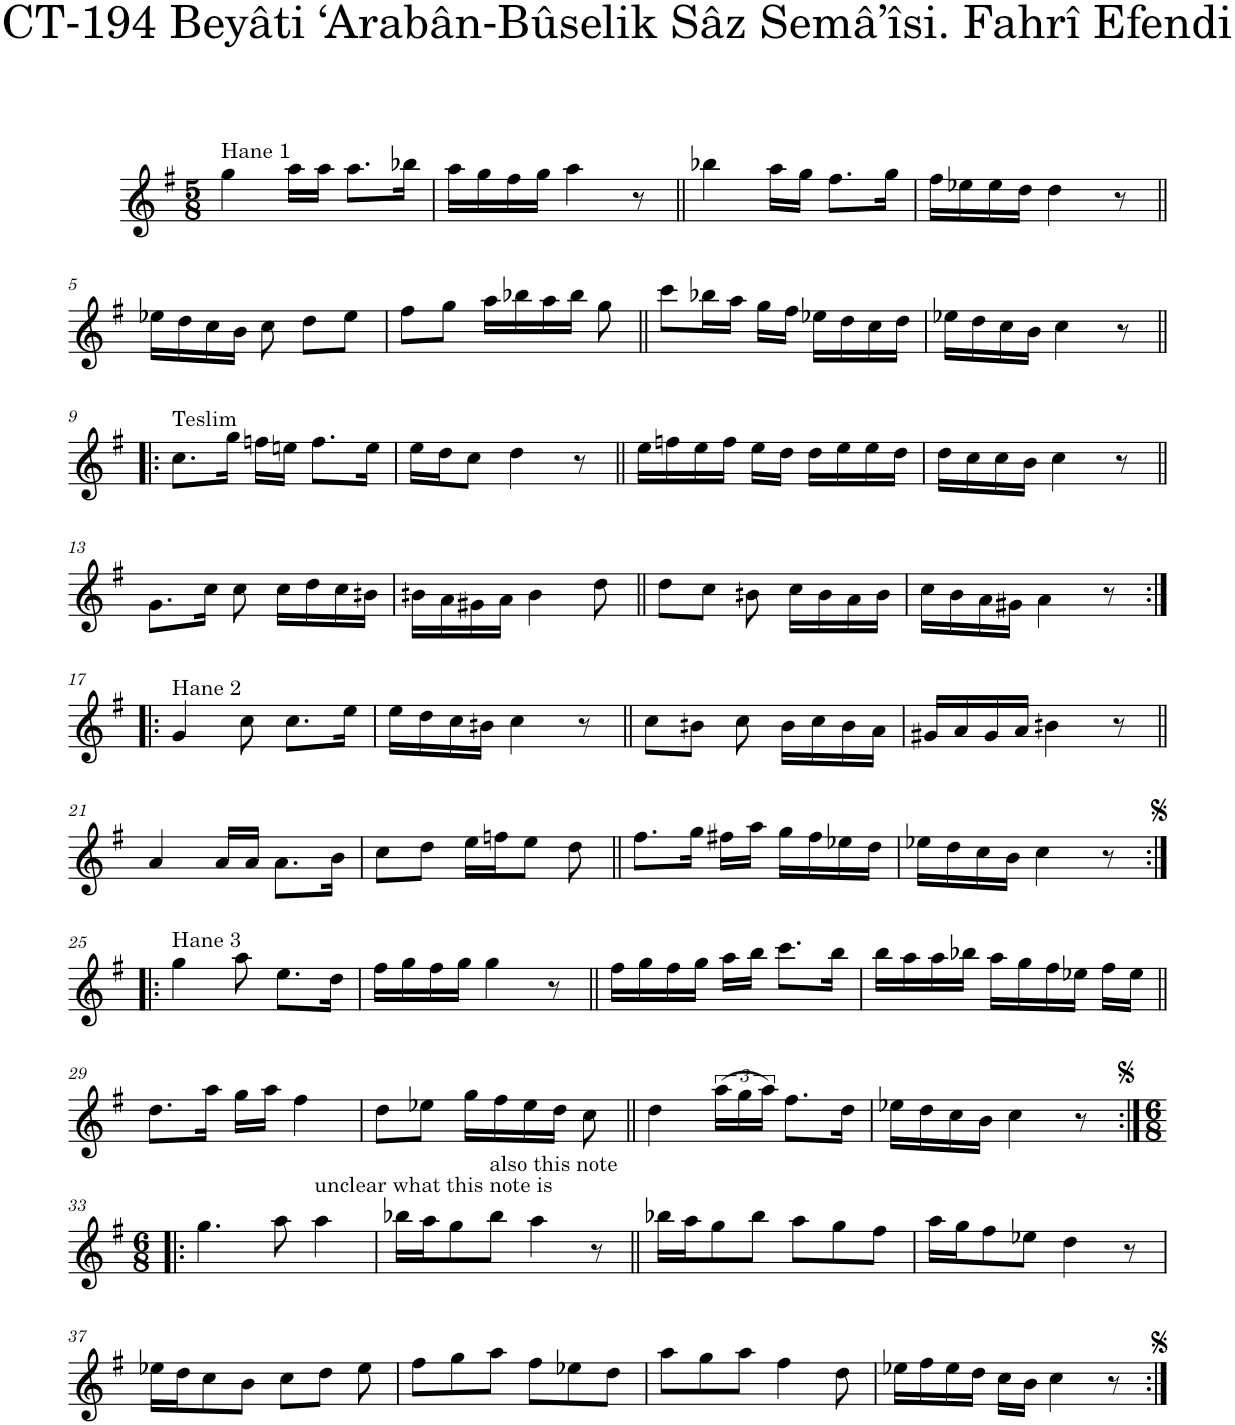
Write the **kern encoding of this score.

**kern
*part1
*staff1
*I"Voice
*I'Vo.
*clefG2
*k[f#]
*M5/8
=1
!LO:TX:a:t=Hane 1
4gg\
16aa\LL
16aa\JJ
8.aa\L
16bb-X\Jk
=2
16aa\LL
16gg\
16ff#\
16gg\JJ
4aa\
8r
=3||
4bb-X\
16aa\LL
16gg\JJ
8.ff#\L
16gg\Jk
=4
16ff#\LL
16ee-X\
16ee-\
16dd\JJ
4dd\
8r
!!LO:LB:g=z
=5||
16ee-X\LL
16dd\
16cc\
16b\JJ
8cc\
8dd\L
8ee-\J
=6
8ff#\L
8gg\J
16aa\LL
16bb-X\
16aa\
16bb-\JJ
8gg\
=7||
8ccc\L
16bb-X\L
16aa\JJ
16gg\LL
16ff#\JJ
16ee-X\LL
16dd\
16cc\
16dd\JJ
=8
16ee-X\LL
16dd\
16cc\
16b\JJ
4cc\
8r
!!LO:LB:g=z
=9!|:
!LO:TX:a:t=Teslim
8.cc\L
16gg\Jk
16ffn\LL
16een\JJ
8.ff\L
16ee\Jk
=10
16ee\LL
16dd\J
8cc\J
4dd\
8r
=11||
16ee\LL
16ffn\
16ee\
16ff\JJ
16ee\LL
16dd\JJ
16dd\LL
16ee\
16ee\
16dd\JJ
=12
16dd\LL
16cc\
16cc\
16b\JJ
4cc\
8r
!!LO:LB:g=z
=13||
8.g\L
16cc\Jk
8cc\
16cc\LL
16dd\
16cc\
16bn\JJ
=14
16bn\LL
16a\
16g#X\
16a\JJ
4b\
8dd\
=15||
8dd\L
8cc\J
8bn\
16cc\LL
16b\
16a\
16b\JJ
=16
16cc\LL
16b\
16a\
16g#X\JJ
4a\
8r
!!LO:LB:g=z
=17:|!|:
!LO:TX:a:t=Hane 2
4g/
8cc\
8.cc\L
16ee\Jk
=18
16ee\LL
16dd\
16cc\
16bn\JJ
4cc\
8r
=19||
8cc\L
8bn\J
8cc\
16b\LL
16cc\
16b\
16a\JJ
=20
16g#X/LL
16a/
16g#/
16a/JJ
4bn\
8r
!!LO:LB:g=z
=21||
4a/
16a/LL
16a/JJ
8.a\L
16b\Jk
=22
8cc\L
8dd\J
16ee\LL
16ffn\J
8ee\J
8dd\
=23||
8.ff#\L
16gg\Jk
16ff#X\LL
16aa\JJ
16gg\LL
16ff#\
16ee-X\
16dd\JJ
=24
16ee-X\LL
16dd\
16cc\
16b\JJ
4cc\
8r
!!LO:LB:g=z
=25:|!|:
!LO:TX:a:t=Hane 3
4gg\
8aa\
8.ee\L
16dd\Jk
=26
16ff#\LL
16gg\
16ff#\
16gg\JJ
4gg\
8r
=27||
16ff#\LL
16gg\
16ff#\
16gg\JJ
16aa\LL
16bb\JJ
8.ccc\L
16bb\Jk
=28
16bb\LL
16aa\
16aa\
16bb-X\JJ
16aa\LL
16gg\
16ff#\
16ee-X\JJ
16ff#\LL
16ee-\JJ
!!LO:LB:g=z
=29||
8.dd\L
16aa\Jk
16gg\LL
16aa\JJ
4ff#\
=30
8dd\L
8ee-X\J
16gg\LL
16ff#\
16ee-\
16dd\JJ
8cc\
=31||
4dd\
(24aa\LL
24gg\
24aa\JJ)
8.ff#\L
16dd\Jk
=32
16ee-X\LL
16dd\
16cc\
16b\JJ
4cc\
8r
!!LO:LB:g=z
=33:|!|:
*M6/8
4.gg\
8aa\
!LO:TX:a:t=unclear what this note is
4aa\
=34
16bb-X\LL
16aa\J
8gg\
!LO:TX:a:t=also this note
8bb-\J
4aa\
8r
=35||
16bb-X\LL
16aa\J
8gg\
8bb-\J
8aa\L
8gg\
8ff#\J
=36
16aa\LL
16gg\J
8ff#\
8ee-X\J
4dd\
8r
!!LO:LB:g=z
=37
16ee-X\LL
16dd\J
8cc\
8b\J
8cc\L
8dd\J
8ee-\
=38
8ff#\L
8gg\
8aa\J
8ff#\L
8ee-X\
8dd\J
=39
8aa\L
8gg\
8aa\J
4ff#\
8dd\
=40
16ee-X\LL
16ff#\
16ee-\
16dd\JJ
16cc\LL
16b\JJ
4cc\
8r
=:|!
*-
